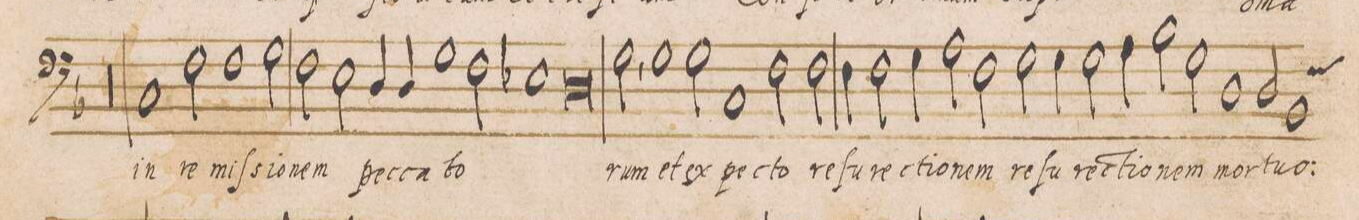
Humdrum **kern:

**kern	**text
*I"BASSUS	*
*clefF4	*
*k[b-]	*
*met(c)	*
*M2/1	*
=161-	=161-
00r	.
=162-	=162-
=163-	=163-
1C	in
=164-	=164-
2F\	re-
1F	-miſ-
2G\	-si-
=165-	=165-
2F\	-o-
2E\	-nem
4D/	pec-
4D/	-ca-
1G\	-to-
=166-	=166-
2F\	.
1E-X	.
=167-	=167-
0D	.
=168-	=168-
2G,\	-rum
1G	et
2G\	ex-
=169-	=169-
1C	-pe-
2F\	-cto
2F\	re-
=170-	=170-
4F\	-ſu-
2F\	-re-
4G\	-cti-
2A\	-o-
2F\	-nem
=171-	=171-
2G\	re-
4G\	-ſu-
2G\	-re-
4A\	-cti-
2B-\	-o-
=172-	=172-
2G\	-nem
1D	mor-
2D/	-tu-
=173-	=173-
*custos:F	*custos:c
1BB-	-o-
*-	*-
